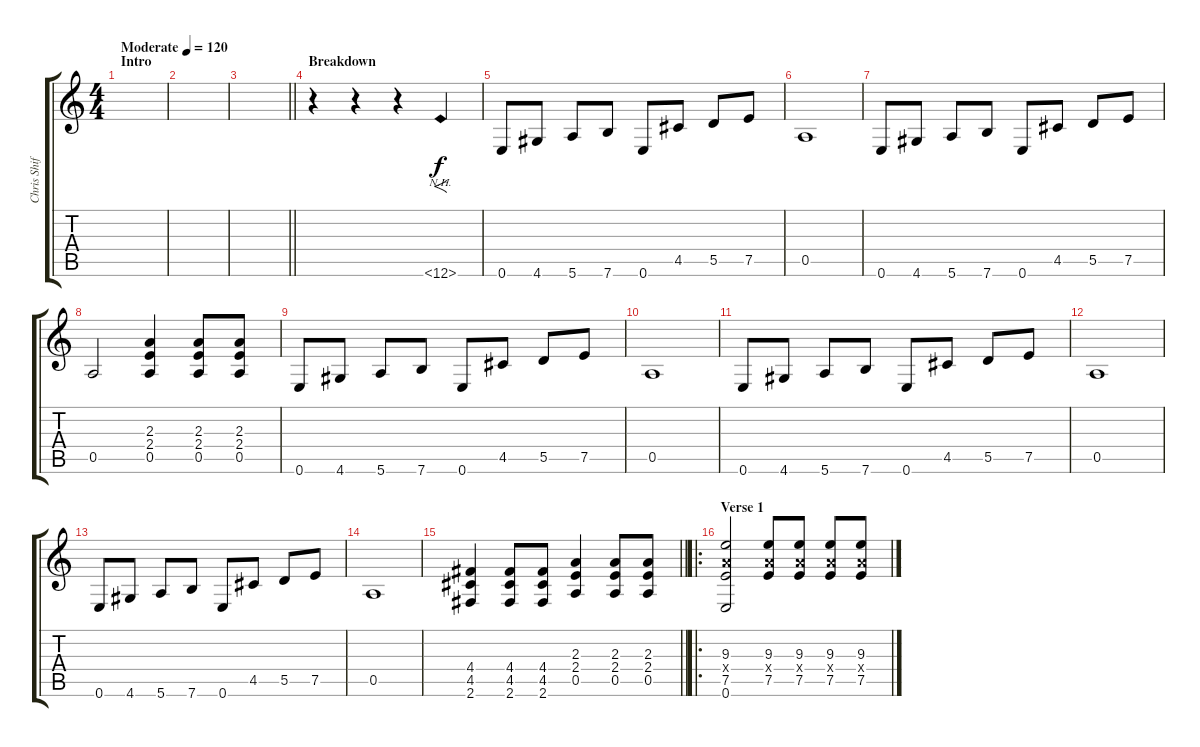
\track ("Chris Shiflett (Lead)" "Chris Shif") {instrument distortionguitar}
\staff {score tabs}
\tuning (E4 B3 G3 D3 A2 E2) {hide}
\ts (4 4)
\section ("" "Intro")
\tempo (120 "Moderate")
\clef g2
\ks c
|
|
\barLineRight lightlight
|
\section ("" "Breakdown")
r.4 r.4 r.4 12.6{nh}.4{f} |
0.6.8 4.6.8 5.6.8 7.6.8 0.6.8 4.5.8 5.5.8 7.5.8 |
0.5.1 |
0.6.8 4.6.8 5.6.8 7.6.8 0.6.8 4.5.8 5.5.8 7.5.8 |
0.5.2 (2.3 2.4 0.5).4 (2.3 2.4 0.5).8 (2.3 2.4 0.5).8 |
0.6.8 4.6.8 5.6.8 7.6.8 0.6.8 4.5.8 5.5.8 7.5.8 |
0.5.1 |
0.6.8 4.6.8 5.6.8 7.6.8 0.6.8 4.5.8 5.5.8 7.5.8 |
0.5.1 |
0.6.8 4.6.8 5.6.8 7.6.8 0.6.8 4.5.8 5.5.8 7.5.8 |
0.5.1 |
\barLineRight lightlight
(4.4 4.5 2.6).4 (4.4 4.5 2.6).8 (4.4 4.5 2.6).8 (2.3 2.4 0.5).4 (2.3 2.4 0.5).8 (2.3 2.4 0.5).8 |
\ro
\section ("" "Verse 1")
(9.3 7.4{x} 7.5 0.6).2 (9.3 7.4{x} 7.5).8 (9.3 7.4{x} 7.5).8 (9.3 7.4{x} 7.5).8 (9.3 7.4{x} 7.5).8
